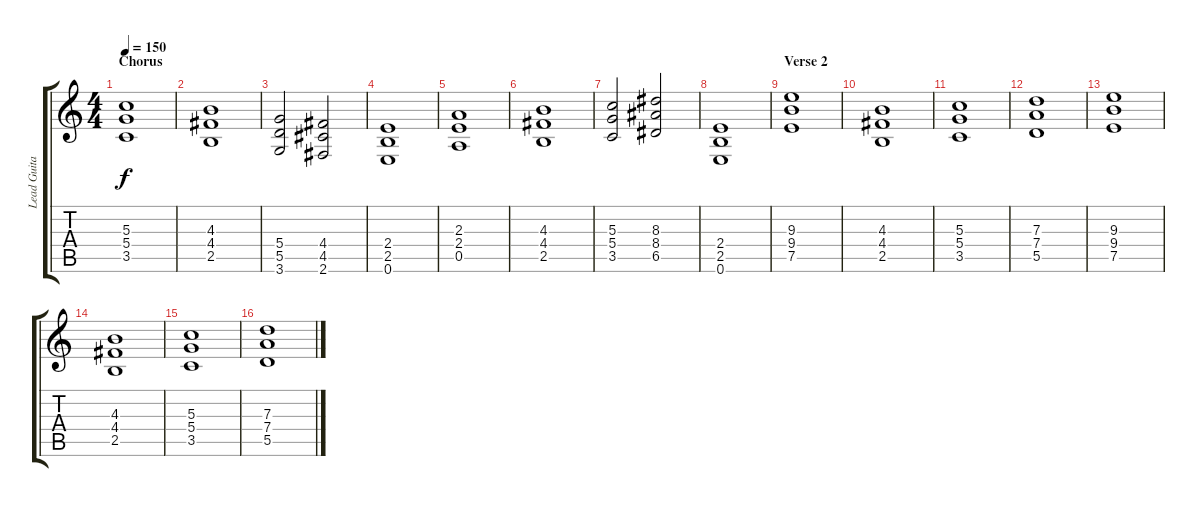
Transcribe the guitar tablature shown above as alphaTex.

\track ("Lead Guitar I (Drive)" "Lead Guita") {instrument overdrivenguitar}
\staff {score tabs}
\tuning (E4 B3 G3 D3 A2 E2) {hide}
\ts (4 4)
\section ("" "Chorus")
\tempo 150
\clef g2
\ks c
(5.3 5.4 3.5).1{dy f} |
(4.3 4.4 2.5).1 |
(5.4 5.5 3.6).2 (4.4 4.5 2.6).2 |
(2.4 2.5 0.6).1 |
(2.3 2.4 0.5).1 |
(4.3 4.4 2.5).1 |
(5.3 5.4 3.5).2 (8.3 8.4 6.5).2 |
(2.4 2.5 0.6).1 |
\section ("" "Verse 2")
(9.3 9.4 7.5).1 |
(4.3 4.4 2.5).1 |
(5.3 5.4 3.5).1 |
(7.3 7.4 5.5).1 |
(9.3 9.4 7.5).1 |
(4.3 4.4 2.5).1 |
(5.3 5.4 3.5).1 |
(7.3 7.4 5.5).1
